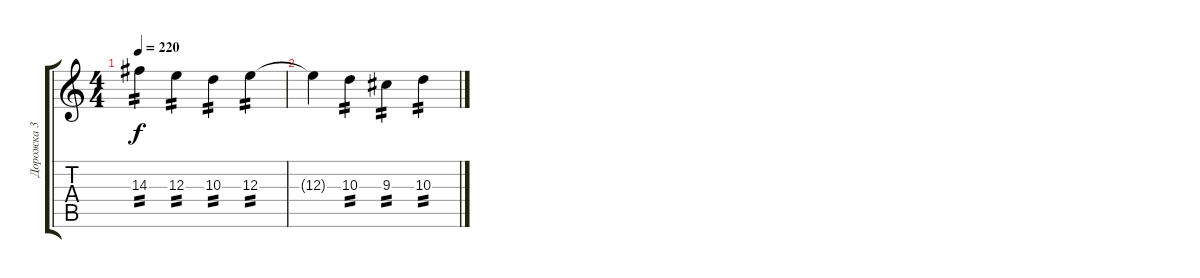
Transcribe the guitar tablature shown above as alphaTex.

\track ("Дорожка 3" "Дорожка 3") {instrument distortionguitar}
\staff {score tabs}
\tuning (Db4 Ab3 E3 B2 Gb2 B1) {hide}
\ts (4 4)
\tempo 220
\clef g2
\ks c
14.3.4{tp 2 dy f} 12.3.4{tp 2} 10.3.4{tp 2} 12.3.4{tp 2} |
12.3{t}.4 10.3.4{tp 2} 9.3.4{tp 2} 10.3.4{tp 2}
